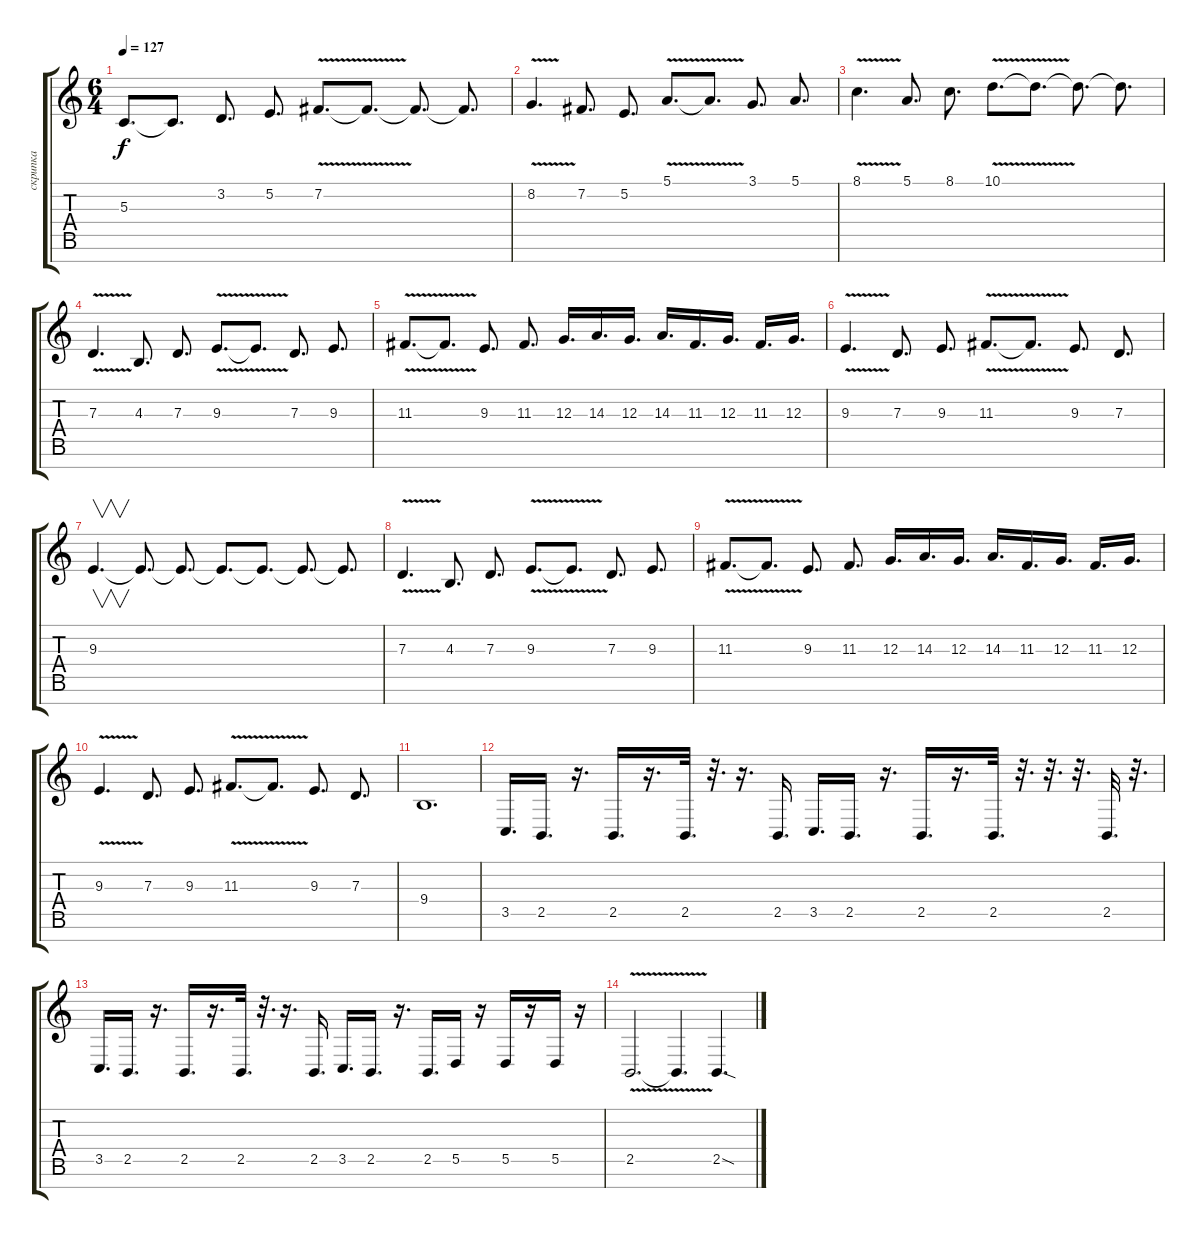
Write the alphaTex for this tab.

\track ("скрипка" "скрипка") {instrument cello}
\staff {score tabs}
\tuning (E4 B3 G3 D3 A2 E2 B1) {hide}
\ts (6 4)
\tempo 127
\clef g2
\ks c
5.3.8{d dy f} 5.3{t}.8{d} 3.2.8{d} 5.2.8{d} 7.2{v}.8{d} 7.2{t}.8{d} 7.2{t}.8{d} 7.2{t}.8{d} |
8.2{v}.4{d} 7.2.8{d} 5.2.8{d} 5.1{v}.8{d} 5.1{t}.8{d} 3.1.8{d} 5.1.8{d} |
8.1{v}.4{d} 5.1.8{d} 8.1.8{d} 10.1{v}.8{d} 10.1{t}.8{d} 10.1{t}.8{d} 10.1{t}.8{d} |
7.3{v}.4{d} 4.3.8{d} 7.3.8{d} 9.3{v}.8{d} 9.3{t}.8{d} 7.3.8{d} 9.3.8{d} |
11.3{v}.8{d} 11.3{t}.8{d} 9.3.8{d} 11.3.8{d} 12.3.16{d} 14.3.16{d} 12.3.16{d} 14.3.16{d} 11.3.16{d} 12.3.16{d} 11.3.16{d} 12.3.16{d} |
9.3{v}.4{d} 7.3.8{d} 9.3.8{d} 11.3{v}.8{d} 11.3{t}.8{d} 9.3.8{d} 7.3.8{d} |
9.3.4{v d} 9.3{t}.8{d} 9.3{t}.8{d} 9.3{t}.8{d} 9.3{t}.8{d} 9.3{t}.8{d} 9.3{t}.8{d} |
7.3{v}.4{d} 4.3.8{d} 7.3.8{d} 9.3{v}.8{d} 9.3{t}.8{d} 7.3.8{d} 9.3.8{d} |
11.3{v}.8{d} 11.3{t}.8{d} 9.3.8{d} 11.3.8{d} 12.3.16{d} 14.3.16{d} 12.3.16{d} 14.3.16{d} 11.3.16{d} 12.3.16{d} 11.3.16{d} 12.3.16{d} |
9.3{v}.4{d} 7.3.8{d} 9.3.8{d} 11.3{v}.8{d} 11.3{t}.8{d} 9.3.8{d} 7.3.8{d} |
9.4.1{d} |
3.5.16{d} 2.5.16{d} r.16{d} 2.5.16{d} r.16{d} 2.5.32{d} r.32{d} r.16{d} 2.5.16{d} 3.5.16{d} 2.5.16{d} r.16{d} 2.5.16{d} r.16{d} 2.5.32{d} r.32{d} r.32{d} r.32{d} 2.5.32{d} r.32{d} |
3.5.16{d} 2.5.16{d} r.16{d} 2.5.16{d} r.16{d} 2.5.32{d} r.32{d} r.16{d} 2.5.16{d} 3.5.16{d} 2.5.16{d} r.16{d} 2.5.16{d} 5.5.16 r.16 5.5.16 r.16 5.5.16 r.16 |
2.5{v}.2{d} 2.5{t}.4{d} 2.5{sod}.4{d}
